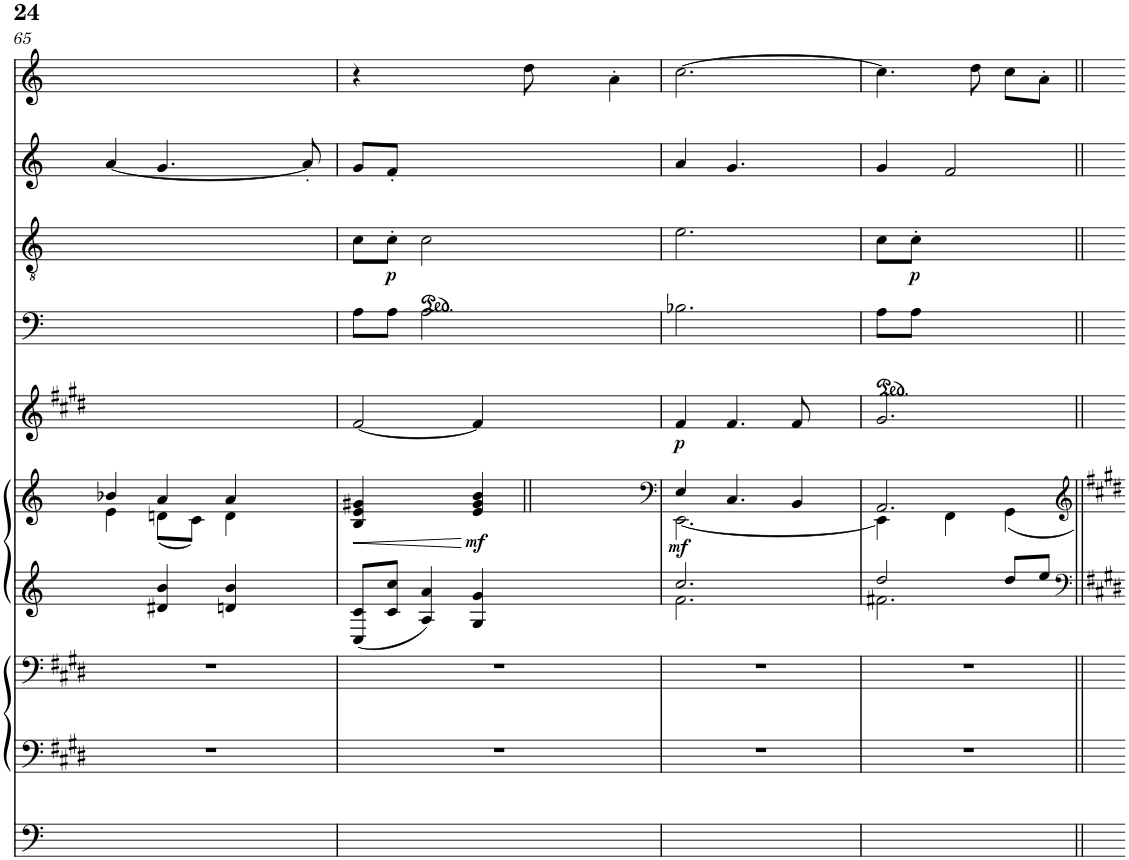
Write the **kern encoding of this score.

**kern	**kern	**kern	**kern	**kern	**dynam	**kern	**dynam	**kern	**kern	**dynam	**kern	**kern
*part8	*part7	*part7	*part6	*part6	*part6	*part5	*part5	*part4	*part3	*part3	*part2	*part1
*staff10	*staff9	*staff8	*staff7	*staff6	*staff6/7	*staff5	*staff5	*staff4	*staff3	*staff3	*staff2	*staff1
*I"Voice	*I"Piano	*	*I"Piano	*	*	*I"Voice	*	*I"Voice	*I"Voice	*	*I"Voice	*I"Voice
*I'V	*I'Pno	*	*I'Pno	*	*	*I'V	*	*I'V	*I'V	*	*I'V	*I'V
!!LO:PB:g=z
*clefF4	*clefF4	*clefF4	*clefG2	*clefG2	*	*clefG2	*	*clefF4	*clefGv2	*	*clefG2	*clefG2
*k[]	*k[f#c#g#d#]	*k[f#c#g#d#]	*k[]	*k[]	*	*k[f#c#g#d#]	*	*k[]	*k[]	*	*k[]	*k[]
*M3/4	*	*	*M3/4	*M3/4	*	*	*	*M3/4	*M3/4	*	*M3/4	*M3/4
=65	=65	=65	=65	=65	=65	=65	=65	=65	=65	=65	=65	=65
*	*	*	*	*^	*	*	*	*	*	*	*	*
2.ryy	1r	1r	4ryy	4b-X/	4e\	.	1ryy	.	2.ryy	2.ryy	.	[<4a/	2.ryy
.	.	.	4d#X/ 4b/	4a/	(<8dn\L	.	.	.	.	.	.	4.g/	.
.	.	.	.	.	8c\J)	.	.	.	.	.	.	.	.
.	.	.	4dn/ 4b/	4a/	4d\	.	.	.	.	.	.	.	.
.	.	.	.	.	.	.	.	.	.	.	.	8ryy	.
4ryy	.	.	4ryy	4ryy	4ryy	.	.	.	4ryy	4ryy	.	8ryy	4ryy
.	.	.	.	.	.	.	.	.	.	.	.	8a'/]	.
*	*	*	*	*v	*v	*	*	*	*	*	*	*	*
=66	=66	=66	=66	=66	=66	=66	=66	=66	=66	=66	=66	=66
2.ryy	1r	1r	8C/ 8c/L	4B/ 4e/ 4g#X/	.	[<2f#/	.	8A\L	8c\L	.	8g/L	4r
!	!	!	!	!	!	!	!	!	!	!LO:DY:b	!	!
.	.	.	8c/ 8cc/J	.	.	.	.	8A\J	8c'\J	p	8ryy	.
.	.	.	4A/ 4a/	4ryy	.	.	.	2A\	2c\	.	8f'/J	2ryy
.	.	.	.	.	.	.	.	.	.	.	2ryy	.
!	!	!	!	!	!LO:DY:b	!	!	!	!	!	!	!
.	.	.	4G/ 4g/	4e/ 4g#/ 4b/	mf	4f#/]	.	.	.	.	.	.
2ryy	.	.	2ryy	2ryy	.	4ryy	.	2ryy	2ryy	.	.	8dd\
.	.	.	.	.	.	.	.	.	.	.	4.ryy	4ryy
.	4.ryy	4.ryy	.	.	.	4ryy	.	.	.	.	.	.
.	.	.	.	.	.	.	.	.	.	.	.	4a'\
8ryy	.	.	8ryy	8ryy	.	8ryy	.	8ryy	8ryy	.	8ryy	.
=67	=67	=67	=67	=67	=67	=67	=67	=67	=67	=67	=67	=67
*	*	*	*	*clefF4	*	*	*	*	*	*	*	*
*	*	*	*^	*^	*	*	*	*	*	*	*	*
!	!	!	!	!	!	!	!LO:DY:b	!	!LO:DY:b	!	!	!	!	!
2.ryy	2..r	1r	2.cc/	2.f\	4E/	[<2.EE\	mf	4f#/	p	2.B-X\	2.e\	.	4a/	[>2.cc\
.	.	.	.	.	4.C/	.	.	4ryy	.	.	.	.	2ryy	.
.	.	.	.	.	.	.	.	4.f#/	.	.	.	.	.	.
.	.	.	.	.	[8BB/	.	.	.	.	.	.	.	.	.
2ryy	.	.	8ryy	4.ryy	2ryy	2ryy	.	.	.	8ryy	8ryy	.	4.g/	8ryy
.	4.r	.	4.ryy	.	.	.	.	8f#/	.	4.ryy	4.ryy	.	.	4.ryy
.	.	4ryy	.	.	.	.	.	8ryy	.	.	.	.	.	.
.	.	.	.	8ryy	.	.	.	8ryy	.	.	.	.	8ryy	.
=68	=68	=68	=68	=68	=68	=68	=68	=68	=68	=68	=68	=68	=68	=68
2.ryy	2.r	1r	2dd/	2.f#X\	2.AA/	4EE\]	.	2.g#/	.	8A\L	8c\L	.	4g/	4.cc\]
!	!	!	!	!	!	!	!	!	!	!	!	!LO:DY:b	!	!
.	.	.	.	.	.	.	.	.	.	8A\J	8c'\J	p	.	.
.	.	.	.	.	.	4FF\	.	.	.	2ryy	2ryy	.	8ryy	.
.	.	.	.	.	.	.	.	.	.	.	.	.	2f/	8dd\
.	.	.	8dd/L	.	.	4GG\	.	.	.	.	.	.	.	8cc\L
.	.	.	8ee/J	.	.	.	.	.	.	.	.	.	.	8a'\J
4ryy	4ryy	.	4ryy	4ryy	8BB/]	8ryy	.	4ryy	.	4ryy	4ryy	.	.	4ryy
.	.	.	.	.	8ryy	8ryy	.	.	.	.	.	.	8ryy	.
*	*	*	*v	*v	*	*	*	*	*	*	*	*	*	*
*	*	*	*	*v	*v	*	*	*	*	*	*	*	*
=||	=||	=||	=||	=||	=||	=||	=||	=||	=||	=||	=||	=||
*-	*-	*-	*-	*-	*-	*-	*-	*-	*-	*-	*-	*-
